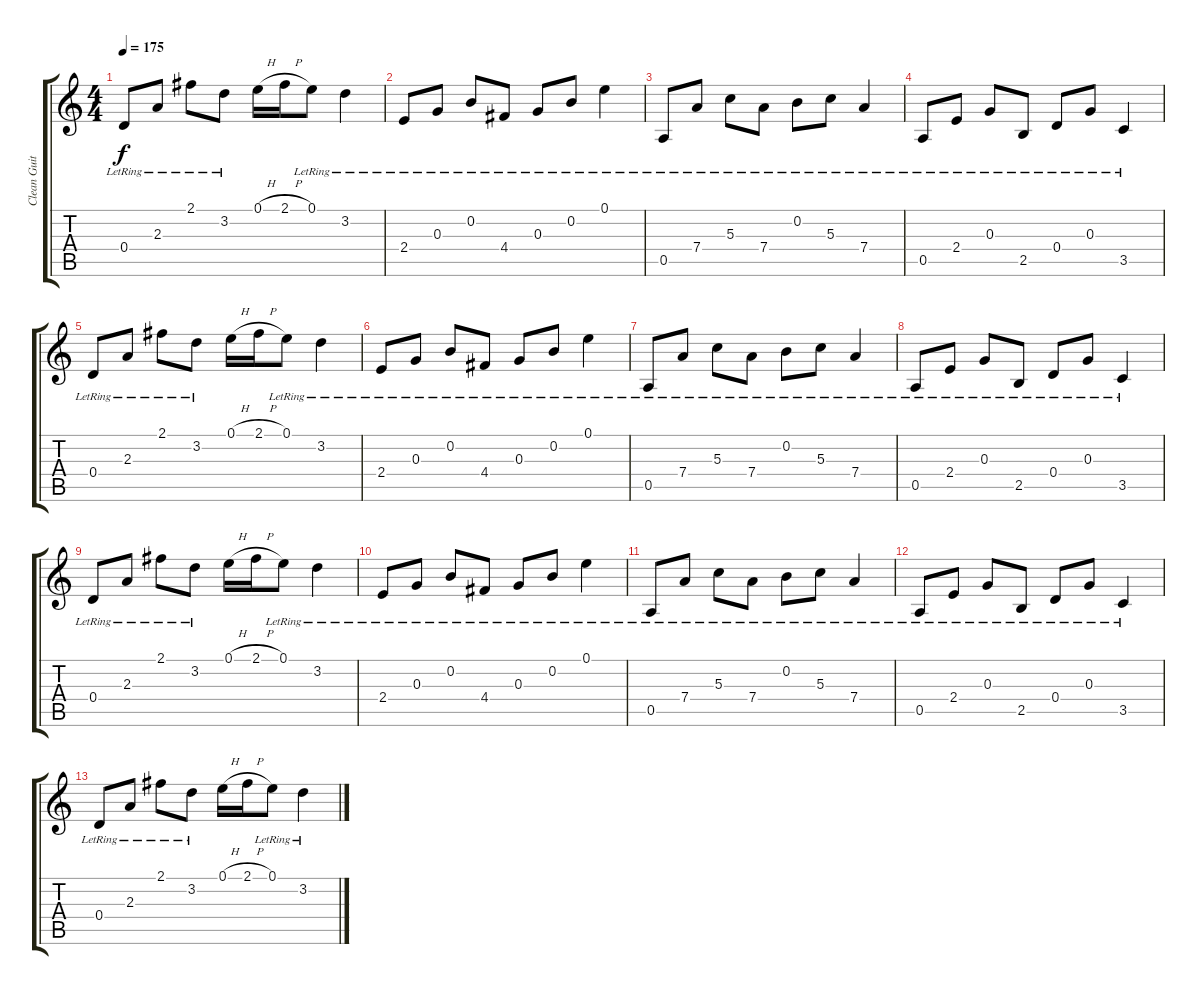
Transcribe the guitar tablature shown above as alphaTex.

\track ("Clean Guitar" "Clean Guit") {instrument acousticguitarsteel}
\staff {score tabs}
\tuning (E4 B3 G3 D3 A2 E2) {hide}
\ts (4 4)
\tempo 175
\clef g2
\ks c
0.4{lr}.8{dy f} 2.3{lr}.8 2.1{lr}.8 3.2{lr}.8 0.1{h}.16 2.1{h}.16 0.1{lr}.8 3.2{lr}.4 |
2.4{lr}.8 0.3{lr}.8 0.2{lr}.8 4.4{lr}.8 0.3{lr}.8 0.2{lr}.8 0.1{lr}.4 |
0.5{lr}.8 7.4{lr}.8 5.3{lr}.8 7.4{lr}.8 0.2{lr}.8 5.3{lr}.8 7.4{lr}.4 |
0.5{lr}.8 2.4{lr}.8 0.3{lr}.8 2.5{lr}.8 0.4{lr}.8 0.3{lr}.8 3.5{lr}.4 |
0.4{lr}.8 2.3{lr}.8 2.1{lr}.8 3.2{lr}.8 0.1{h}.16 2.1{h}.16 0.1{lr}.8 3.2{lr}.4 |
2.4{lr}.8 0.3{lr}.8 0.2{lr}.8 4.4{lr}.8 0.3{lr}.8 0.2{lr}.8 0.1{lr}.4 |
0.5{lr}.8 7.4{lr}.8 5.3{lr}.8 7.4{lr}.8 0.2{lr}.8 5.3{lr}.8 7.4{lr}.4 |
0.5{lr}.8 2.4{lr}.8 0.3{lr}.8 2.5{lr}.8 0.4{lr}.8 0.3{lr}.8 3.5{lr}.4 |
0.4{lr}.8 2.3{lr}.8 2.1{lr}.8 3.2{lr}.8 0.1{h}.16 2.1{h}.16 0.1{lr}.8 3.2{lr}.4 |
2.4{lr}.8 0.3{lr}.8 0.2{lr}.8 4.4{lr}.8 0.3{lr}.8 0.2{lr}.8 0.1{lr}.4 |
0.5{lr}.8 7.4{lr}.8 5.3{lr}.8 7.4{lr}.8 0.2{lr}.8 5.3{lr}.8 7.4{lr}.4 |
0.5{lr}.8 2.4{lr}.8 0.3{lr}.8 2.5{lr}.8 0.4{lr}.8 0.3{lr}.8 3.5{lr}.4 |
0.4{lr}.8 2.3{lr}.8 2.1{lr}.8 3.2{lr}.8 0.1{h}.16 2.1{h}.16 0.1{lr}.8 3.2{lr}.4
